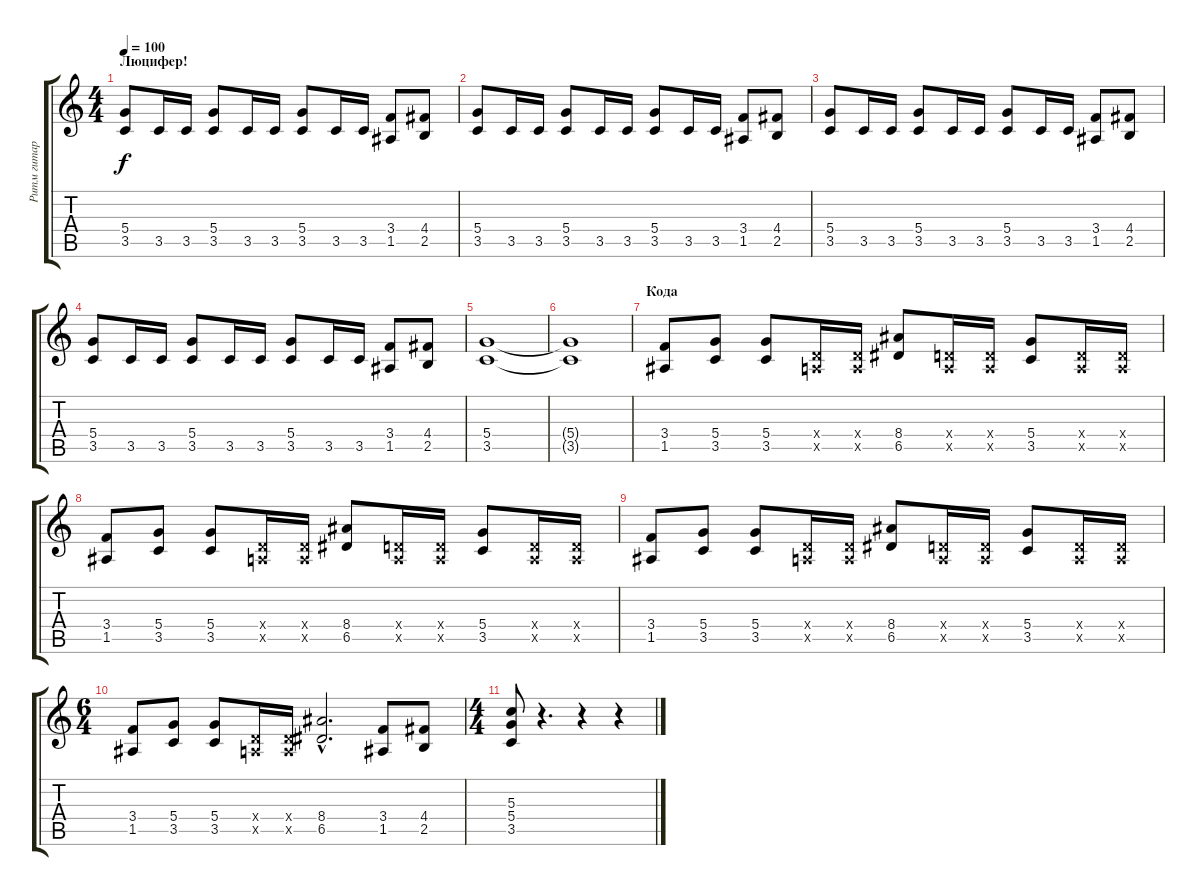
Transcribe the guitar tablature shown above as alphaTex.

\track ("Ритм гитара" "Ритм гитар") {instrument overdrivenguitar}
\staff {score tabs}
\tuning (E4 B3 G3 D3 A2 E2) {hide}
\ts (4 4)
\section ("" "Люцифер!")
\tempo 100
\clef g2
\ks c
(5.4 3.5).8{dy f} 3.5.16 3.5.16 (5.4 3.5).8 3.5.16 3.5.16 (5.4 3.5).8 3.5.16 3.5.16 (3.4 1.5).8 (4.4 2.5).8 |
(5.4 3.5).8 3.5.16 3.5.16 (5.4 3.5).8 3.5.16 3.5.16 (5.4 3.5).8 3.5.16 3.5.16 (3.4 1.5).8 (4.4 2.5).8 |
(5.4 3.5).8 3.5.16 3.5.16 (5.4 3.5).8 3.5.16 3.5.16 (5.4 3.5).8 3.5.16 3.5.16 (3.4 1.5).8 (4.4 2.5).8 |
(5.4 3.5).8 3.5.16 3.5.16 (5.4 3.5).8 3.5.16 3.5.16 (5.4 3.5).8 3.5.16 3.5.16 (3.4 1.5).8 (4.4 2.5).8 |
(5.4 3.5).1 |
(5.4{t} 3.5{t}).1 |
\section ("" "Кода")
(3.4 1.5).8 (5.4 3.5).8 (5.4 3.5).8 (0.4{x} 0.5{x}).16 (0.4{x} 0.5{x}).16 (8.4 6.5).8 (0.4{x} 0.5{x}).16 (0.4{x} 0.5{x}).16 (5.4 3.5).8 (0.4{x} 0.5{x}).16 (0.4{x} 0.5{x}).16 |
(3.4 1.5).8 (5.4 3.5).8 (5.4 3.5).8 (0.4{x} 0.5{x}).16 (0.4{x} 0.5{x}).16 (8.4 6.5).8 (0.4{x} 0.5{x}).16 (0.4{x} 0.5{x}).16 (5.4 3.5).8 (0.4{x} 0.5{x}).16 (0.4{x} 0.5{x}).16 |
(3.4 1.5).8 (5.4 3.5).8 (5.4 3.5).8 (0.4{x} 0.5{x}).16 (0.4{x} 0.5{x}).16 (8.4 6.5).8 (0.4{x} 0.5{x}).16 (0.4{x} 0.5{x}).16 (5.4 3.5).8 (0.4{x} 0.5{x}).16 (0.4{x} 0.5{x}).16 |
\ts (6 4)
(3.4 1.5).8 (5.4 3.5).8 (5.4 3.5).8 (0.4{x} 0.5{x}).16 (0.4{x} 0.5{x}).16 (8.4{hac} 6.5{hac}).2{d} (3.4 1.5).8 (4.4 2.5).8 |
\ts (4 4)
(5.3 5.4 3.5).8 r.4{d} r.4 r.4
